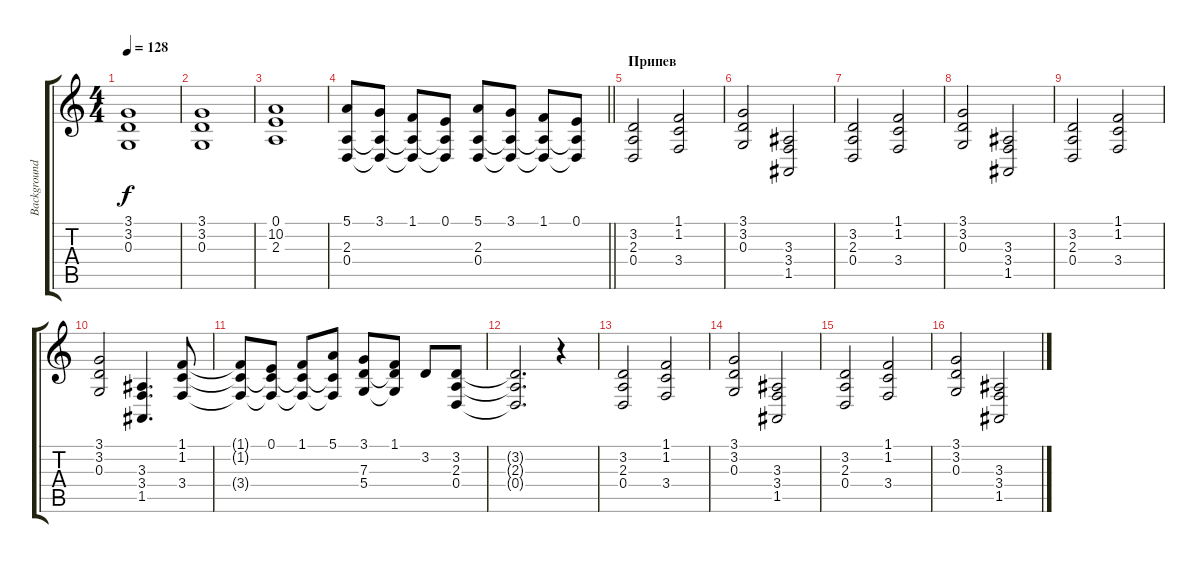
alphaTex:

\track ("Background 1" "Background") {instrument stringensemble1}
\staff {score tabs}
\tuning (E4 B3 G3 D3 A2 E2) {hide}
\ts (4 4)
\tempo 128
\clef g2
\ks c
(3.1 3.2 0.3).1{dy f} |
(3.1 3.2 0.3).1 |
(0.1 10.2 2.3).1 |
\barLineRight lightlight
(5.1 2.3 0.4).8 (3.1 2.3{t} 0.4{t}).8 (1.1 2.3{t} 0.4{t}).8 (0.1 2.3{t} 0.4{t}).8 (5.1 2.3 0.4).8 (3.1 2.3{t} 0.4{t}).8 (1.1 2.3{t} 0.4{t}).8 (0.1 2.3{t} 0.4{t}).8 |
\section ("" "Припев")
(3.2 2.3 0.4).2 (1.1 1.2 3.4).2 |
(3.1 3.2 0.3).2 (3.3 3.4 1.5).2 |
(3.2 2.3 0.4).2 (1.1 1.2 3.4).2 |
(3.1 3.2 0.3).2 (3.3 3.4 1.5).2 |
(3.2 2.3 0.4).2 (1.1 1.2 3.4).2 |
(3.1 3.2 0.3).2 (3.3 3.4 1.5).4{d} (1.1 1.2 3.4).8 |
(1.1{t} 1.2{t} 3.4{t}).8 (0.1 1.2{t} 3.4{t}).8 (1.1 1.2{t} 3.4{t}).8 (5.1 1.2{t} 3.4{t}).8 (3.1 7.3 5.4).8 (1.1 7.3{t} 5.4{t}).8 3.2.8 (3.2 2.3 0.4).8 |
(3.2{t} 2.3{t} 0.4{t}).2{d} r.4 |
(3.2 2.3 0.4).2 (1.1 1.2 3.4).2 |
(3.1 3.2 0.3).2 (3.3 3.4 1.5).2 |
(3.2 2.3 0.4).2 (1.1 1.2 3.4).2 |
(3.1 3.2 0.3).2 (3.3 3.4 1.5).2
